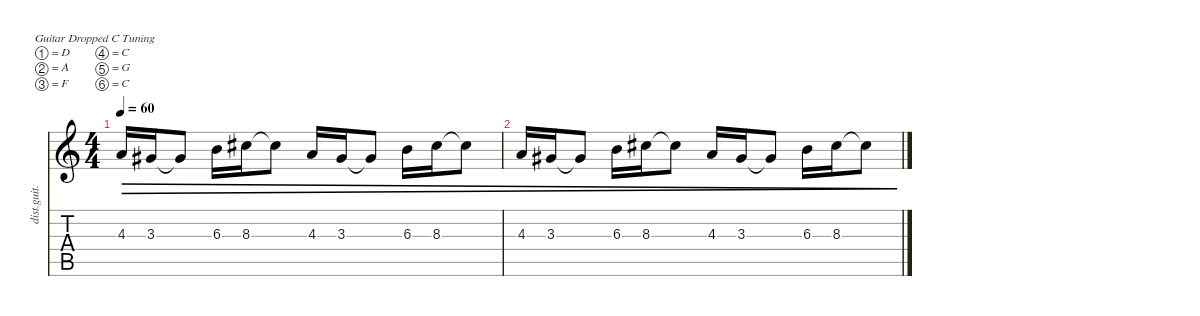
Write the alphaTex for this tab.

\defaultSystemsLayout 4
\hideDynamics
\bracketExtendMode nobrackets
\otherSystemsTrackNameOrientation horizontal
\track ("Distortion Guitar" "dist.guit.") {instrument distortionguitar}
\staff {score tabs}
\tuning (D4 A3 F3 C3 G2 C2)
\ts (4 4)
\tempo 60
\clef g2
\ks c
4.3.16{dec dy mf beam Up} 3.3{acc #}.16{dec beam Up} 3.3{t acc #}.8{dec beam Up} 6.3.16{dec beam Down} 8.3{acc #}.16{dec beam Down} 8.3{t acc #}.8{dec beam Down} 4.3.16{dec beam Up} 3.3{acc #}.16{dec beam Up} 3.3{t acc #}.8{dec beam Up} 6.3.16{dec beam Down} 8.3{acc #}.16{dec beam Down} 8.3{t acc #}.8{dec beam Down} |
4.3.16{dec beam Up} 3.3{acc #}.16{dec beam Up} 3.3{t acc #}.8{dec beam Up} 6.3.16{dec beam Down} 8.3{acc #}.16{dec beam Down} 8.3{t acc #}.8{dec beam Down} 4.3.16{dec beam Up} 3.3{acc #}.16{dec beam Up} 3.3{t acc #}.8{dec beam Up} 6.3.16{dec beam Down} 8.3{acc #}.16{dec beam Down} 8.3{t acc #}.8{dec beam Down}
